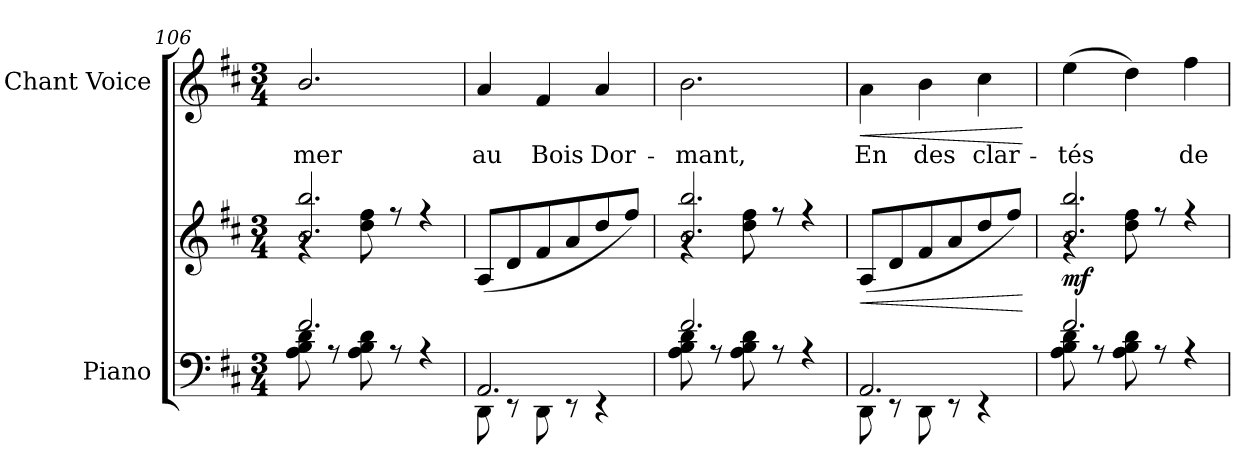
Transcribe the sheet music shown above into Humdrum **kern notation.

**kern	**kern	**dynam	**kern	**text	**dynam
*part2	*part2	*part2	*part1	*part1	*part1
*staff3	*staff2	*staff2/3	*staff1	*staff1	*staff1
*I"Piano	*	*	*I"Chant Voice	*	*
*I'Pno	*	*	*	*	*
*clefF4	*clefG2	*	*clefG2	*	*
*k[f#c#]	*k[f#c#]	*	*k[f#c#]	*	*
*M3/4	*M3/4	*	*M3/4	*	*
=106	=106	=106	=106	=106	=106
*^	*^	*	*	*	*
!	!	!	!	!	!	!LO:LY:b	!
2.f#/	8A\ 8B\ 8d\	2.b/ 2.bb/	4rg	.	2.b/	-mer	.
.	8rA	.	.	.	.	.	.
.	8A\ 8B\ 8d\	.	8dd\ 8ff#\	.	.	.	.
.	8rA	.	8rff	.	.	.	.
.	4rA	.	4rff	.	.	.	.
!!LO:LB:g=z
=107	=107	=107	=107	=107	=107	=107	=107
!	!	!	!	!	!	!LO:LY:b	!
*	*	*v	*v	*	*	*	*
2.AA/	8DD:\	(<8A/L	.	4a/	au	.
.	8rEE	8d/	.	.	.	.
!	!	!	!	!	!LO:LY:b	!
.	8DD\	8f#/	.	4f#/	Bois	.
.	8rEE	8a/	.	.	.	.
!	!	!	!	!	!LO:LY:b	!
.	4rEE	8dd/	.	4a/	Dor-	.
.	.	8ff#/J)	.	.	.	.
=108	=108	=108	=108	=108	=108	=108
*	*	*^	*	*	*	*
!	!	!	!	!	!	!LO:LY:b	!
2.f#/	8A\ 8B\ 8d\	2.b/ 2.bb/	4rg	.	2.b\	-mant,	.
.	8rA	.	.	.	.	.	.
.	8A\ 8B\ 8d\	.	8dd\ 8ff#\	.	.	.	.
.	8rA	.	8rff	.	.	.	.
.	4rA	.	4rff	.	.	.	.
=109	=109	=109	=109	=109	=109	=109	=109
!	!	!	!	!LO:HP:b	!	!LO:LY:b	!LO:HP:b
*	*	*v	*v	*	*	*	*
2.AA/	8DD:\	(<8A/L	<	4a\	En	<
.	8rEE	8d/	.	.	.	.
!	!	!	!	!	!LO:LY:b	!
.	8DD\	8f#/	.	4b\	des	.
.	8rEE	8a/	.	.	.	.
!	!	!	!	!	!LO:LY:b	!
.	4rEE	8dd/	.	4cc#\	clar-	.
.	.	8ff#/J)	.	.	.	.
*v	*v	*	*	*	*	*
.	.	[	.	.	[
=110	=110	=110	=110	=110	=110
*^	*^	*	*	*	*
!	!	!	!	!LO:DY:b	!	!LO:LY:b	!
2.f#/	8A\ 8B\ 8d\	2.b/ 2.bb/	4rg	mf	(>4ee\	-tés	.
.	8rA	.	.	.	.	.	.
.	8A\ 8B\ 8d\	.	8dd\ 8ff#\	.	4dd\)	.	.
.	8rA	.	8rff	.	.	.	.
!	!	!	!	!	!	!LO:LY:b	!
.	4rA	.	4rff	.	4ff#\	de	.
*v	*v	*	*	*	*	*	*
*	*v	*v	*	*	*	*
=	=	=	=	=	=
*-	*-	*-	*-	*-	*-
